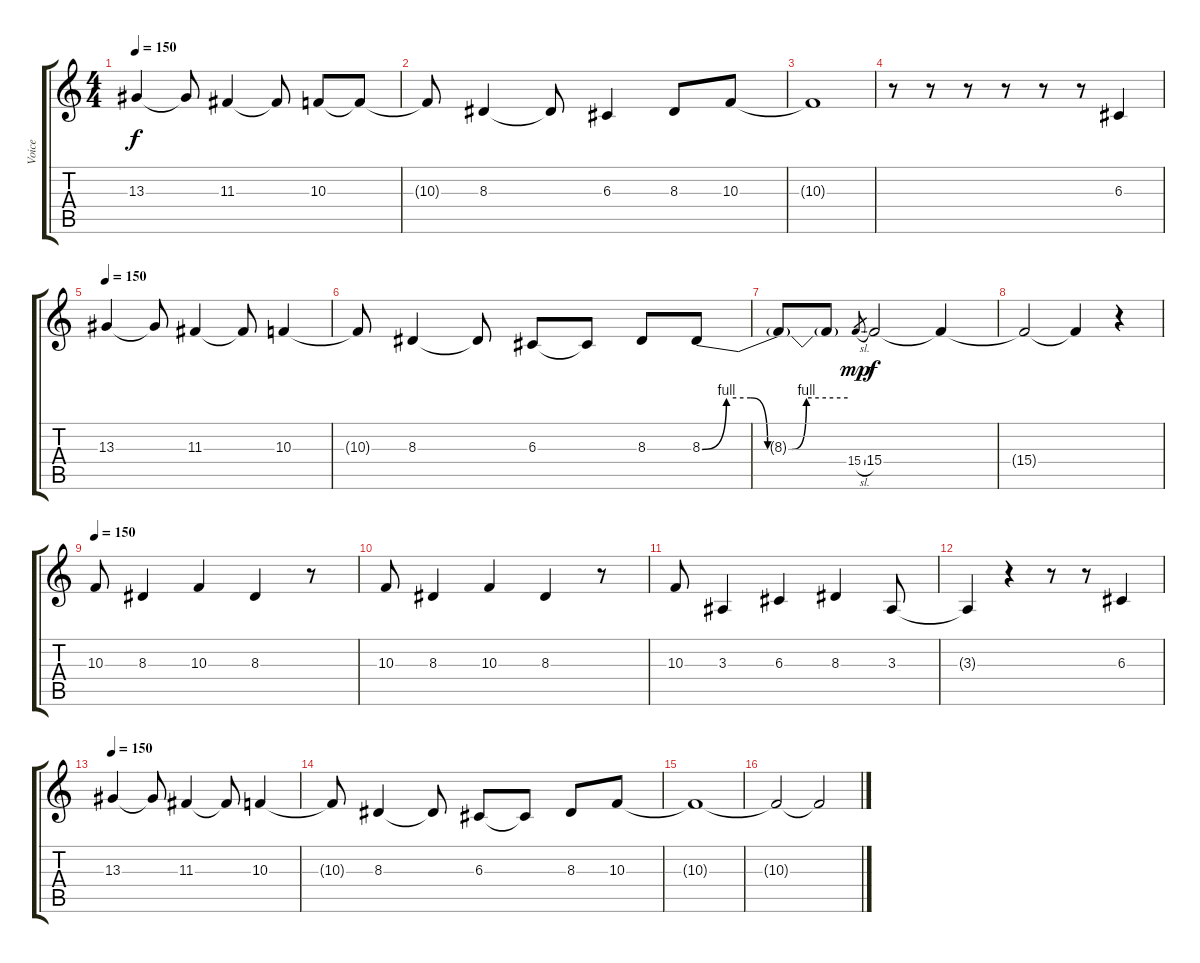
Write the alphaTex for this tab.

\track ("Voice" "Voice") {instrument lead2sawtooth}
\staff {score tabs}
\tuning (E4 B3 G3 D3 A2 E2) {hide}
\ts (4 4)
\tempo 150
\clef g2
\ks c
13.3.4{dy f} 13.3{t}.8 11.3.4 11.3{t}.8 10.3.8 10.3{t}.8 |
10.3{t}.8 8.3.4 8.3{t}.8 6.3.4 8.3.8 10.3.8 |
10.3{t}.1 |
r.8 r.8 r.8 r.8 r.8 r.8 6.3.4 |
\tempo 150
13.3.4 13.3{t}.8 11.3.4 11.3{t}.8 10.3.4 |
10.3{t}.8 8.3.4 8.3{t}.8 6.3.8 6.3{t}.8 8.3.8 8.3{be (custom 0 0 10 4 20 4 27 0 37 0 43 4 60 4)}.8 |
8.3{t}.8 8.3{t}.8 15.4{sl}.8{gr dy mp} 15.4.2{dy f} 15.4{t}.4 |
15.4{t}.2 15.4{t}.4 r.4 |
\tempo 150
10.3.8 8.3.4 10.3.4 8.3.4 r.8 |
10.3.8 8.3.4 10.3.4 8.3.4 r.8 |
10.3.8 3.3.4 6.3.4 8.3.4 3.3.8 |
3.3{t}.4 r.4 r.8 r.8 6.3.4 |
\tempo 150
13.3.4 13.3{t}.8 11.3.4 11.3{t}.8 10.3.4 |
10.3{t}.8 8.3.4 8.3{t}.8 6.3.8 6.3{t}.8 8.3.8 10.3.8 |
10.3{t}.1 |
10.3{t}.2 10.3{t}.2
